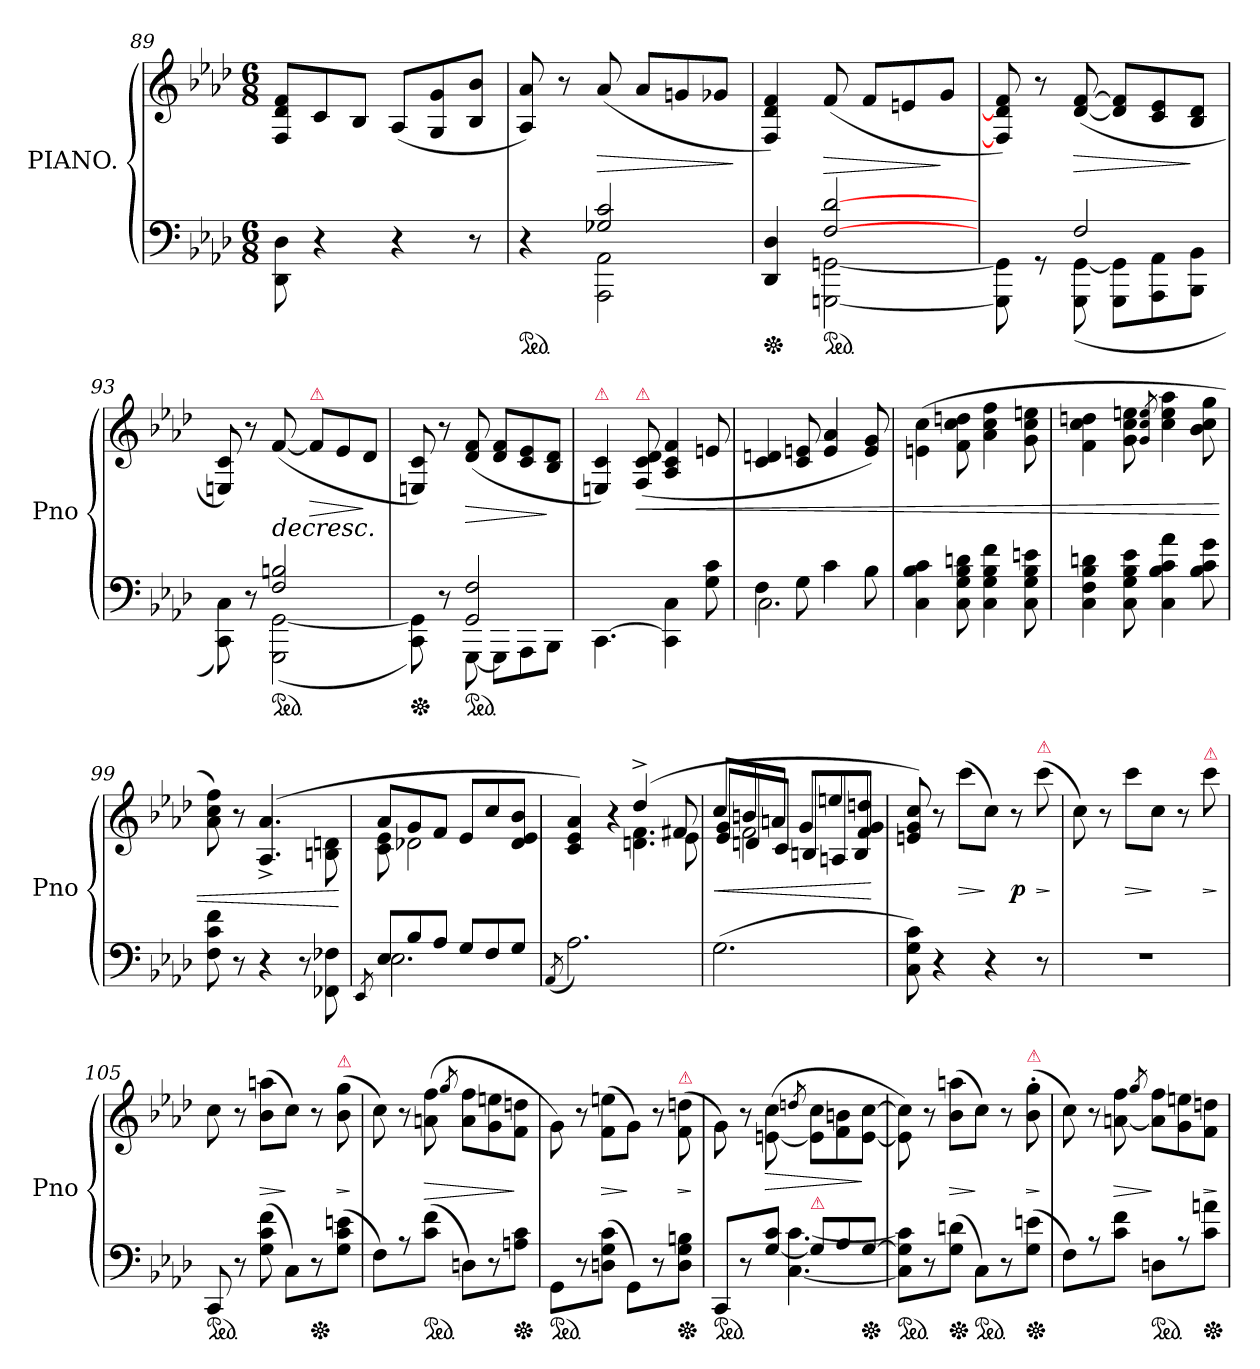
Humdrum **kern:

**kern	**kern	**dynam
*part1	*part1	*part1
*staff2	*staff1	*staff1/2
*I"PIANO.	*	*
*I'Pno	*	*
*clefF4	*clefG2	*
*k[b-e-a-d-]	*k[b-e-a-d-]	*
*A-:	*A-:	*
*M6/8	*M6/8	*
=89	=89	=89
8DD-\ 8D-\	8F/ 8d-/ 8f/L	.
4r	8c	.
.	8B-J	.
4r	(>8A-L	.
.	8G/ 8g/	.
8r	8B-/ 8b-/J	.
=90	=90	=90
*^	*	*
*ped	*	*	*
4r	4ryy	8A- 8a-)	.
.	.	8r	.
2G-X 2c	2AAA- 2AA-	(>8a-	>
.	.	8a-L	.
.	.	8gn	.
.	.	8g-XJ	.
*v	*v	*	*
.	.	]
=91	=91	=91
*^	*	*
*Xped	*	*	*
4ryy	4DD- 4D-	4F/ 4d-/ 4f/)	.
*ped	*	*	*
[<2F [>2d-	[2GGGn [2GGn	(>8f	>
.	.	8fL	.
.	.	8en	.
.	.	8gJ	]
=92	=92	=92	=92
4ryy	8GGG]\ 8GG]\	8F]/ 8d-]/ 8f/)	.
.	8rGG	8r	.
2F	(>8GGG\ [8GG\	(>[8d- [8f	>
.	8GGG\ 8GG]\L	8d-] 8f]L	.
.	8AAA- 8AA-	8c 8e-	.
.	8BBB- 8BB-J	8B- 8d-J	]
=93	=93	=93	=93
4ryy	8CC\ 8C\)	8En/ 8c/)	.
.	8r	8r	.
*ped	*	*	*
2F 2Bn	(<2GGG [2GG	(>[8f	>
!	!	!LO:TX:a:color=crimson:t=⚠	!
!	!	!	!LO:HP:b
.	.	8fL]	>
.	.	8e-	.
.	.	8d-J	]
=94	=94	=94	=94
*Xped	*	*	*
4ryy	8CC\ 8GG]\)	8En/ 8c/)	.
.	8r	8r	.
*ped	*	*	*
2GG 2F	[8GGG	(>8d- 8f	>
.	8GGGL]	8d- 8fL	.
.	8AAA-	8c 8e-	.
.	8BBB-J	8B- 8d-J	]
*v	*v	*	*
.	.	]
=95	=95	=95
!	!LO:TX:a:color=crimson:t=⚠	!
[4.CC\	4En/ 4c/)	.
!	!LO:TX:a:color=crimson:t=⚠	!
!	!	!LO:HP:b
.	(>8F/ 8c/ 8d-/	<
4CC]\ 4C\	4A-/ 4c/ 4f/	.
8G\ 8c\	8en/	.
=96	=96	=96
*^	*	*
4F\	2.C	4c/ 4dn/	.
8G\	.	8c 8en	.
4c\	.	4e 4a-	.
8B-\	.	8e 8g)	.
*v	*v	*	*
=97	=97	=97
4C 4B- 4c	(>4en\ 4cc\	.
8C 8G 8B- 8dn	8f\ 8cc\ 8ddn\	.
4C 4G 4B- 4f	4a- 4cc 4ff	.
8C 8G 8B- 8en	8g 8cc 8een	.
=98	=98	=98
4C 4F 4B- 4dn	4f\ 4cc\ 4ddn\	.
8C 8G 8B- 8e-	8g 8cc 8een	.
.	8qg/ 8qcc/ 8qee/	.
4C 4B- 4c 4a-	4cc 4ee 4aa-	.
8B- 8c 8g	8b- 8cc 8gg	.
=99	=99	=99
8F 8c 8f	8a- 8cc 8ff)	.
8r	8r	.
4r	(>4.A-^</ 4.a-^</	.
8r	.	.
8FF-X\ 8F-X\	8Bn\ 8dn\	.
.	.	[
=100	=100	=100
8qEE-/	.	.
!LO:N:vis=2.	!	!
*^	*^	*
8E-	2.E-	8a-L	8c 8e-	.
8B-	.	8g	2d-X	.
8A-J	.	8fJ	.	.
8GL	.	8e-L	.	.
8F	.	8cc	.	.
8GJ	.	8d- 8e- 8b-J	8ryy	.
*v	*v	*	*	*
=101	=101	=101	=101
(>8qAA-/	.	.	.
2.A-)	4c 4e- 4a-)	4.ryy	.
!	!LO:N:vis=4	!	!
.	8r	.	.
!	!	!LO:N:vis=4.	!
.	(>4dd-^>	4dn 4f	.
.	8f#X	8e-	.
=102	=102	=102	=102
*	*	*^	*
(>2.G	8ccL	8ryy	8e- 8gL	<
.	8bn	2f	8dn	.
.	8anJ	.	8cJ	.
.	8gL	.	8BnL	.
.	8een	.	8An	.
.	8f 8g 8ddnJ	8ryy	8BJ	.
*	*v	*v	*v	*
.	.	[
=103	=103	=103
8C 8G 8c)	8en 8g 8cc)	.
4r	8r	.
.	(>8cccL	>
4r	8ccJ)	]
.	8r	p
!	!LO:TX:a:color=crimson:t=⚠	!
8r	(>8ccc	>
.	.	]
=104	=104	=104
2.rF	8cc)	.
.	8r	.
.	8cccL	>
.	8ccJ	]
.	8r	.
!	!LO:TX:a:color=crimson:t=⚠	!
.	8ccc	>
.	.	]
=105	=105	=105
*ped	*	*
8CC	8cc	.
8r	8r	.
(>8G 8c 8f	(>8b- 8aanL	>
8CL)	8ccJ)	]
*Xped	*	*
8r	8r	.
!	!LO:TX:a:color=crimson:t=⚠	!
(>8G 8c 8enJ	(>8b- 8gg	>
.	.	]
=106	=106	=106
8FL)	8cc)	.
8r	8r	.
*ped	*	*
(>8c 8fJ	(>8an 8ff	>
.	8qgg/	.
8DnL)	8a 8ffL	.
8r	8g 8een	.
*Xped	*	*
8An 8cJ	8f 8ddnJ	]
=107	=107	=107
*ped	*	*
8GG\L	8g\)	.
8r	8r	.
(>8Dn 8G 8cJ	(>8f\ 8een\L	>
8GG\L)	8gJ)	]
8r	8r	.
!	!LO:TX:a:color=crimson:t=⚠	!
*Xped	*	*
8D 8G 8BnJ	(>8f\ 8ddn\	>
.	.	]
=108	=108	=108
*^	*	*
!LO:TX:a:color=crimson:t=⚠	!	!	!
*ped	*	*	*
4.ryy	8CC/L	8g\)	.
.	8r	8r	.
.	[8G\ 8c\J	(>[8en\ 8cc\	>
.	.	8qddn/	.
!LO:TX:a:color=crimson:t=⚠	!	!	!
8GL]	[4.C [4.c	8e]\ 8cc\L	.
8A-	.	8f 8bn	.
*Xped	*	*	*
[8GJ	.	[8e [8ccJ	]
*v	*v	*	*
=109	=109	=109
*ped	*	*
8C] 8G] 8c]L	8e]\ 8cc]\)	.
8r	8r	.
*Xped	*	*
(>8G 8dnJ	(>8b- 8aanL	>
*ped	*	*
8CL)	8ccJ)	]
8r	8r	.
!	!LO:TX:a:color=crimson:t=⚠	!
*Xped	*	*
(>8G 8enJ	(>8b-'> 8gg'>	>
.	.	]
=110	=110	=110
8FL)	8cc)	.
8r	8r	.
8c 8fJ	[8an 8ff	>
.	8qgg/	.
*ped	*	*
8DnL	8a] 8ffL	]
8r	8g 8een	.
*Xped	*	*
8c 8anJ	8f 8ddnJ	>
.	.	]
=	=	=
*-	*-	*-
